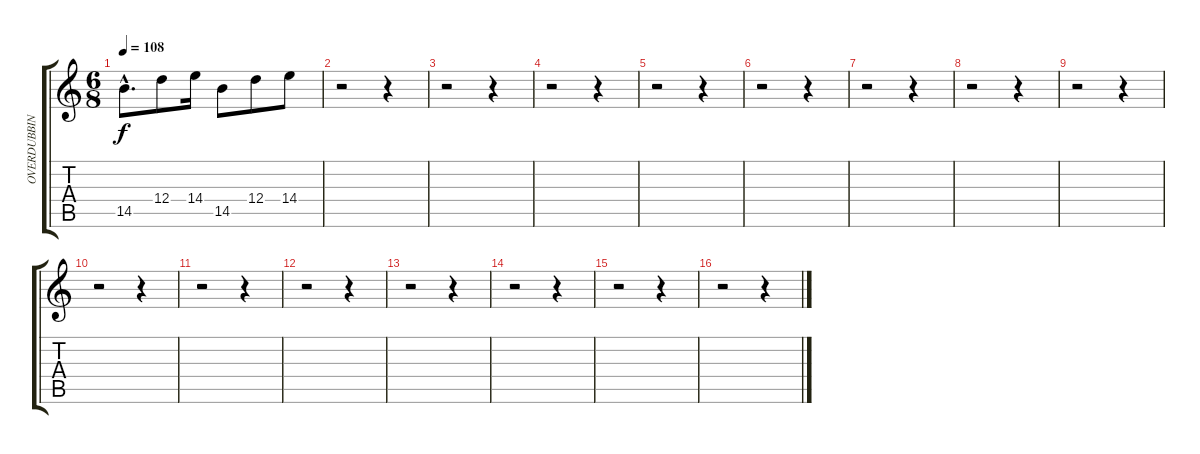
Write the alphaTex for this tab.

\track ("OVERDUBBING" "OVERDUBBIN") {instrument distortionguitar}
\staff {score tabs}
\tuning (E4 B3 G3 D3 A2 E2) {hide}
\ts (6 8)
\tempo 108
\clef g2
\ks c
14.5{hac}.8{d dy f} 12.4.8 14.4.16 14.5.8 12.4.8 14.4.8 |
r.2 r.4 |
r.2 r.4 |
r.2 r.4 |
r.2 r.4 |
r.2 r.4 |
r.2 r.4 |
r.2 r.4 |
r.2 r.4 |
r.2 r.4 |
r.2 r.4 |
r.2 r.4 |
r.2 r.4 |
r.2 r.4 |
r.2 r.4 |
r.2 r.4
